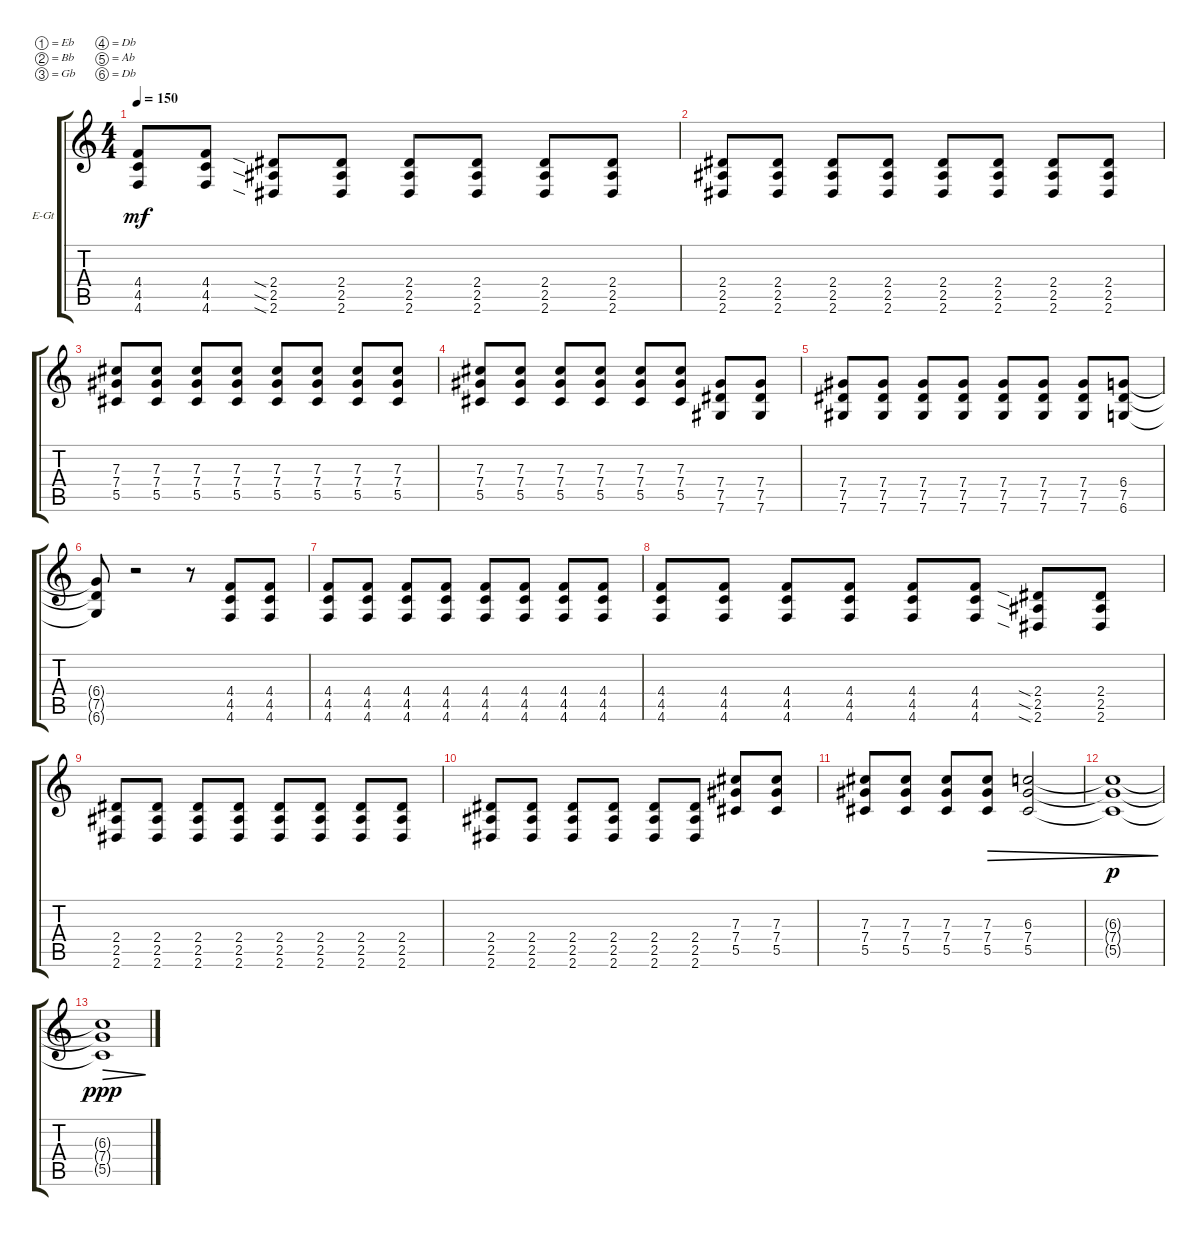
\defaultSystemsLayout 4
\bracketExtendMode groupsimilarinstruments
\firstSystemTrackNameOrientation horizontal
\otherSystemsTrackNameOrientation horizontal
\track ("Justin Morrow (Rhythm)" "E-Gt") {instrument distortionguitar}
\staff {score tabs}
\tuning (Eb4 Bb3 Gb3 Db3 Ab2 Db2)
\ts (4 4)
\tempo 150
\clef g2
\ks c
(4.6 4.5 4.4).8{dy mf} (4.6 4.5 4.4).8 (2.4{sia} 2.5{sia} 2.6{sia}).8 (2.6 2.5 2.4).8 (2.6 2.5 2.4).8 (2.6 2.5 2.4).8 (2.6 2.5 2.4).8 (2.6 2.5 2.4).8 |
(2.6 2.5 2.4).8 (2.6 2.5 2.4).8 (2.6 2.5 2.4).8 (2.6 2.5 2.4).8 (2.6 2.5 2.4).8 (2.6 2.5 2.4).8 (2.6 2.5 2.4).8 (2.6 2.5 2.4).8 |
(5.5 7.4 7.3).8 (5.5 7.4 7.3).8 (5.5 7.4 7.3).8 (5.5 7.4 7.3).8 (5.5 7.4 7.3).8 (5.5 7.4 7.3).8 (5.5 7.4 7.3).8 (5.5 7.4 7.3).8 |
(5.5 7.4 7.3).8 (5.5 7.4 7.3).8 (5.5 7.4 7.3).8 (5.5 7.4 7.3).8 (5.5 7.4 7.3).8 (5.5 7.4 7.3).8 (7.5 7.4 7.6).8 (7.5 7.4 7.6).8 |
(7.5 7.4 7.6).8 (7.5 7.4 7.6).8 (7.6 7.4 7.5).8 (7.6 7.5 7.4).8 (7.6 7.4 7.5).8 (7.6 7.5 7.4).8 (7.6 7.4 7.5).8 (6.6 7.5 6.4).8 |
(6.4{t} 7.5{t} 6.6{t}).8 r.2 r.8 (4.6 4.5 4.4).8 (4.6 4.5 4.4).8 |
(4.6 4.5 4.4).8 (4.6 4.5 4.4).8 (4.6 4.5 4.4).8 (4.6 4.5 4.4).8 (4.6 4.5 4.4).8 (4.6 4.5 4.4).8 (4.6 4.5 4.4).8 (4.6 4.5 4.4).8 |
(4.6 4.5 4.4).8 (4.6 4.5 4.4).8 (4.6 4.5 4.4).8 (4.6 4.5 4.4).8 (4.6 4.5 4.4).8 (4.6 4.5 4.4).8 (2.6{sia} 2.5{sia} 2.4{sia}).8 (2.6 2.5 2.4).8 |
(2.6 2.5 2.4).8 (2.6 2.5 2.4).8 (2.6 2.5 2.4).8 (2.6 2.5 2.4).8 (2.6 2.5 2.4).8 (2.6 2.5 2.4).8 (2.6 2.5 2.4).8 (2.6 2.5 2.4).8 |
(2.6 2.5 2.4).8 (2.6 2.5 2.4).8 (2.6 2.5 2.4).8 (2.6 2.5 2.4).8 (2.6 2.5 2.4).8 (2.6 2.5 2.4).8 (5.5 7.4 7.3).8 (5.5 7.4 7.3).8 |
(5.5 7.4 7.3).8 (5.5 7.4 7.3).8 (5.5 7.4 7.3).8 (5.5 7.4 7.3).8{dec} (6.3 7.4 5.5).2{dec} |
(5.5{t} 7.4{t} 6.3{t}).1{dec dy p} |
(6.3{t} 7.4{t} 5.5{t}).1{dec dy ppp}
